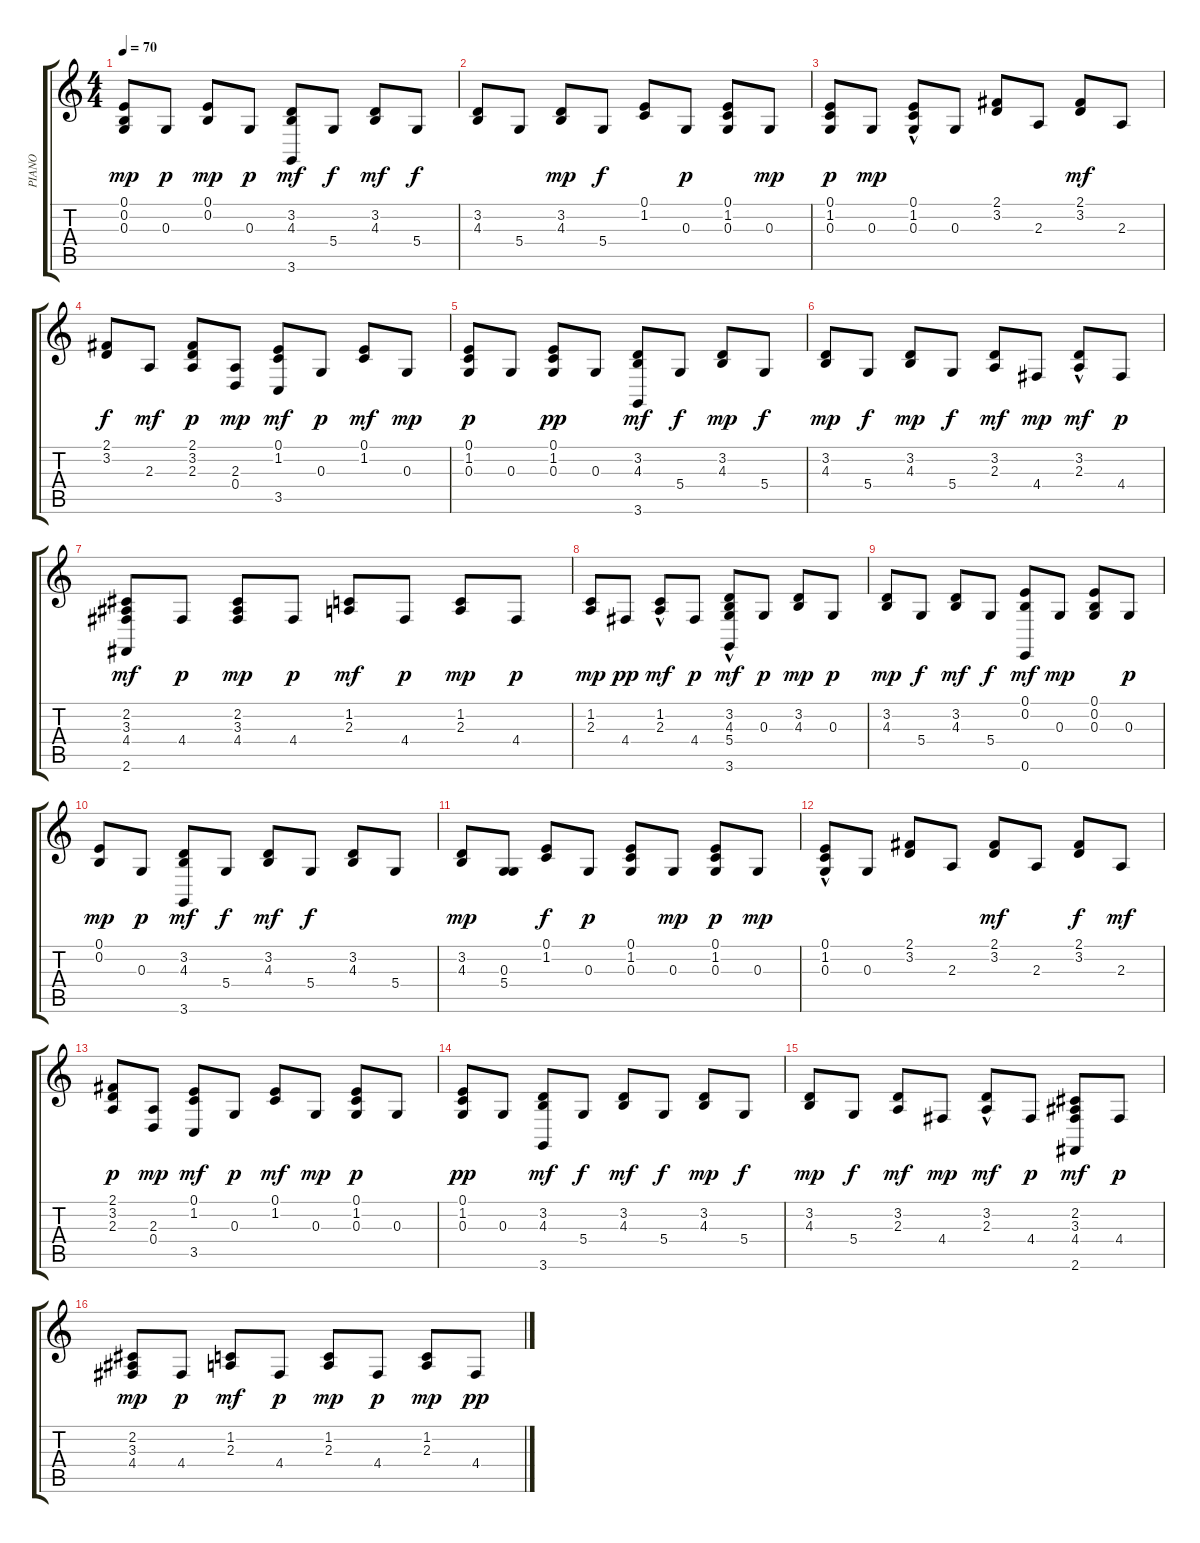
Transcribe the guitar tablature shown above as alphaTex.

\track ("PIANO" "PIANO") {instrument acousticgrandpiano}
\staff {score tabs}
\tuning (E4 B3 G3 D3 A2 E2) {hide}
\ts (4 4)
\tempo 70
\clef g2
\ks c
(0.1 0.2 0.3).8{dy mp} 0.3.8{dy p} (0.1 0.2).8{dy mp} 0.3.8{dy p} (3.2 4.3 3.6).8{dy mf} 5.4.8{dy f} (3.2 4.3).8{dy mf} 5.4.8{dy f} |
(3.2 4.3).8 5.4.8 (3.2 4.3).8{dy mp} 5.4.8{dy f} (0.1 1.2).8 0.3.8{dy p} (0.1 1.2 0.3).8 0.3.8{dy mp} |
(0.1 1.2 0.3).8{dy p} 0.3.8{dy mp} (0.1 1.2{hac} 0.3).8 0.3.8 (2.1 3.2).8 2.3.8 (2.1 3.2).8{dy mf} 2.3.8 |
(2.1 3.2).8{dy f} 2.3.8{dy mf} (2.1 3.2 2.3).8{dy p} (2.3 0.4).8{dy mp} (0.1 1.2 3.5).8{dy mf} 0.3.8{dy p} (0.1 1.2).8{dy mf} 0.3.8{dy mp} |
(0.1 1.2 0.3).8{dy p} 0.3.8 (0.1 1.2 0.3).8{dy pp} 0.3.8 (3.2 4.3 3.6).8{dy mf} 5.4.8{dy f} (3.2 4.3).8{dy mp} 5.4.8{dy f} |
(3.2 4.3).8{dy mp} 5.4.8{dy f} (3.2 4.3).8{dy mp} 5.4.8{dy f} (3.2 2.3).8{dy mf} 4.4.8{dy mp} (3.2{hac} 2.3).8{dy mf} 4.4.8{dy p} |
(2.2 3.3 4.4 2.6).8{dy mf} 4.4.8{dy p} (2.2 3.3 4.4).8{dy mp} 4.4.8{dy p} (1.2 2.3).8{dy mf} 4.4.8{dy p} (1.2 2.3).8{dy mp} 4.4.8{dy p} |
(1.2 2.3).8{dy mp} 4.4.8{dy pp} (1.2{hac} 2.3).8{dy mf} 4.4.8{dy p} (3.2{hac} 4.3 5.4 3.6{hac}).8{dy mf} 0.3.8{dy p} (3.2 4.3).8{dy mp} 0.3.8{dy p} |
(3.2 4.3).8{dy mp} 5.4.8{dy f} (3.2 4.3).8{dy mf} 5.4.8{dy f} (0.1 0.2 0.6).8{dy mf} 0.3.8{dy mp} (0.1 0.2 0.3).8 0.3.8{dy p} |
(0.1 0.2).8{dy mp} 0.3.8{dy p} (3.2 4.3 3.6).8{dy mf} 5.4.8{dy f} (3.2 4.3).8{dy mf} 5.4.8{dy f} (3.2 4.3).8 5.4.8 |
(3.2 4.3).8{dy mp} (0.3 5.4).8 (0.1 1.2).8{dy f} 0.3.8{dy p} (0.1 1.2 0.3).8 0.3.8{dy mp} (0.1 1.2 0.3).8{dy p} 0.3.8{dy mp} |
(0.1 1.2{hac} 0.3).8 0.3.8 (2.1 3.2).8 2.3.8 (2.1 3.2).8{dy mf} 2.3.8 (2.1 3.2).8{dy f} 2.3.8{dy mf} |
(2.1 3.2 2.3).8{dy p} (2.3 0.4).8{dy mp} (0.1 1.2 3.5).8{dy mf} 0.3.8{dy p} (0.1 1.2).8{dy mf} 0.3.8{dy mp} (0.1 1.2 0.3).8{dy p} 0.3.8 |
(0.1 1.2 0.3).8{dy pp} 0.3.8 (3.2 4.3 3.6).8{dy mf} 5.4.8{dy f} (3.2 4.3).8{dy mf} 5.4.8{dy f} (3.2 4.3).8{dy mp} 5.4.8{dy f} |
(3.2 4.3).8{dy mp} 5.4.8{dy f} (3.2 2.3).8{dy mf} 4.4.8{dy mp} (3.2{hac} 2.3).8{dy mf} 4.4.8{dy p} (2.2 3.3 4.4 2.6).8{dy mf} 4.4.8{dy p} |
(2.2 3.3 4.4).8{dy mp} 4.4.8{dy p} (1.2 2.3).8{dy mf} 4.4.8{dy p} (1.2 2.3).8{dy mp} 4.4.8{dy p} (1.2 2.3).8{dy mp} 4.4.8{dy pp}
